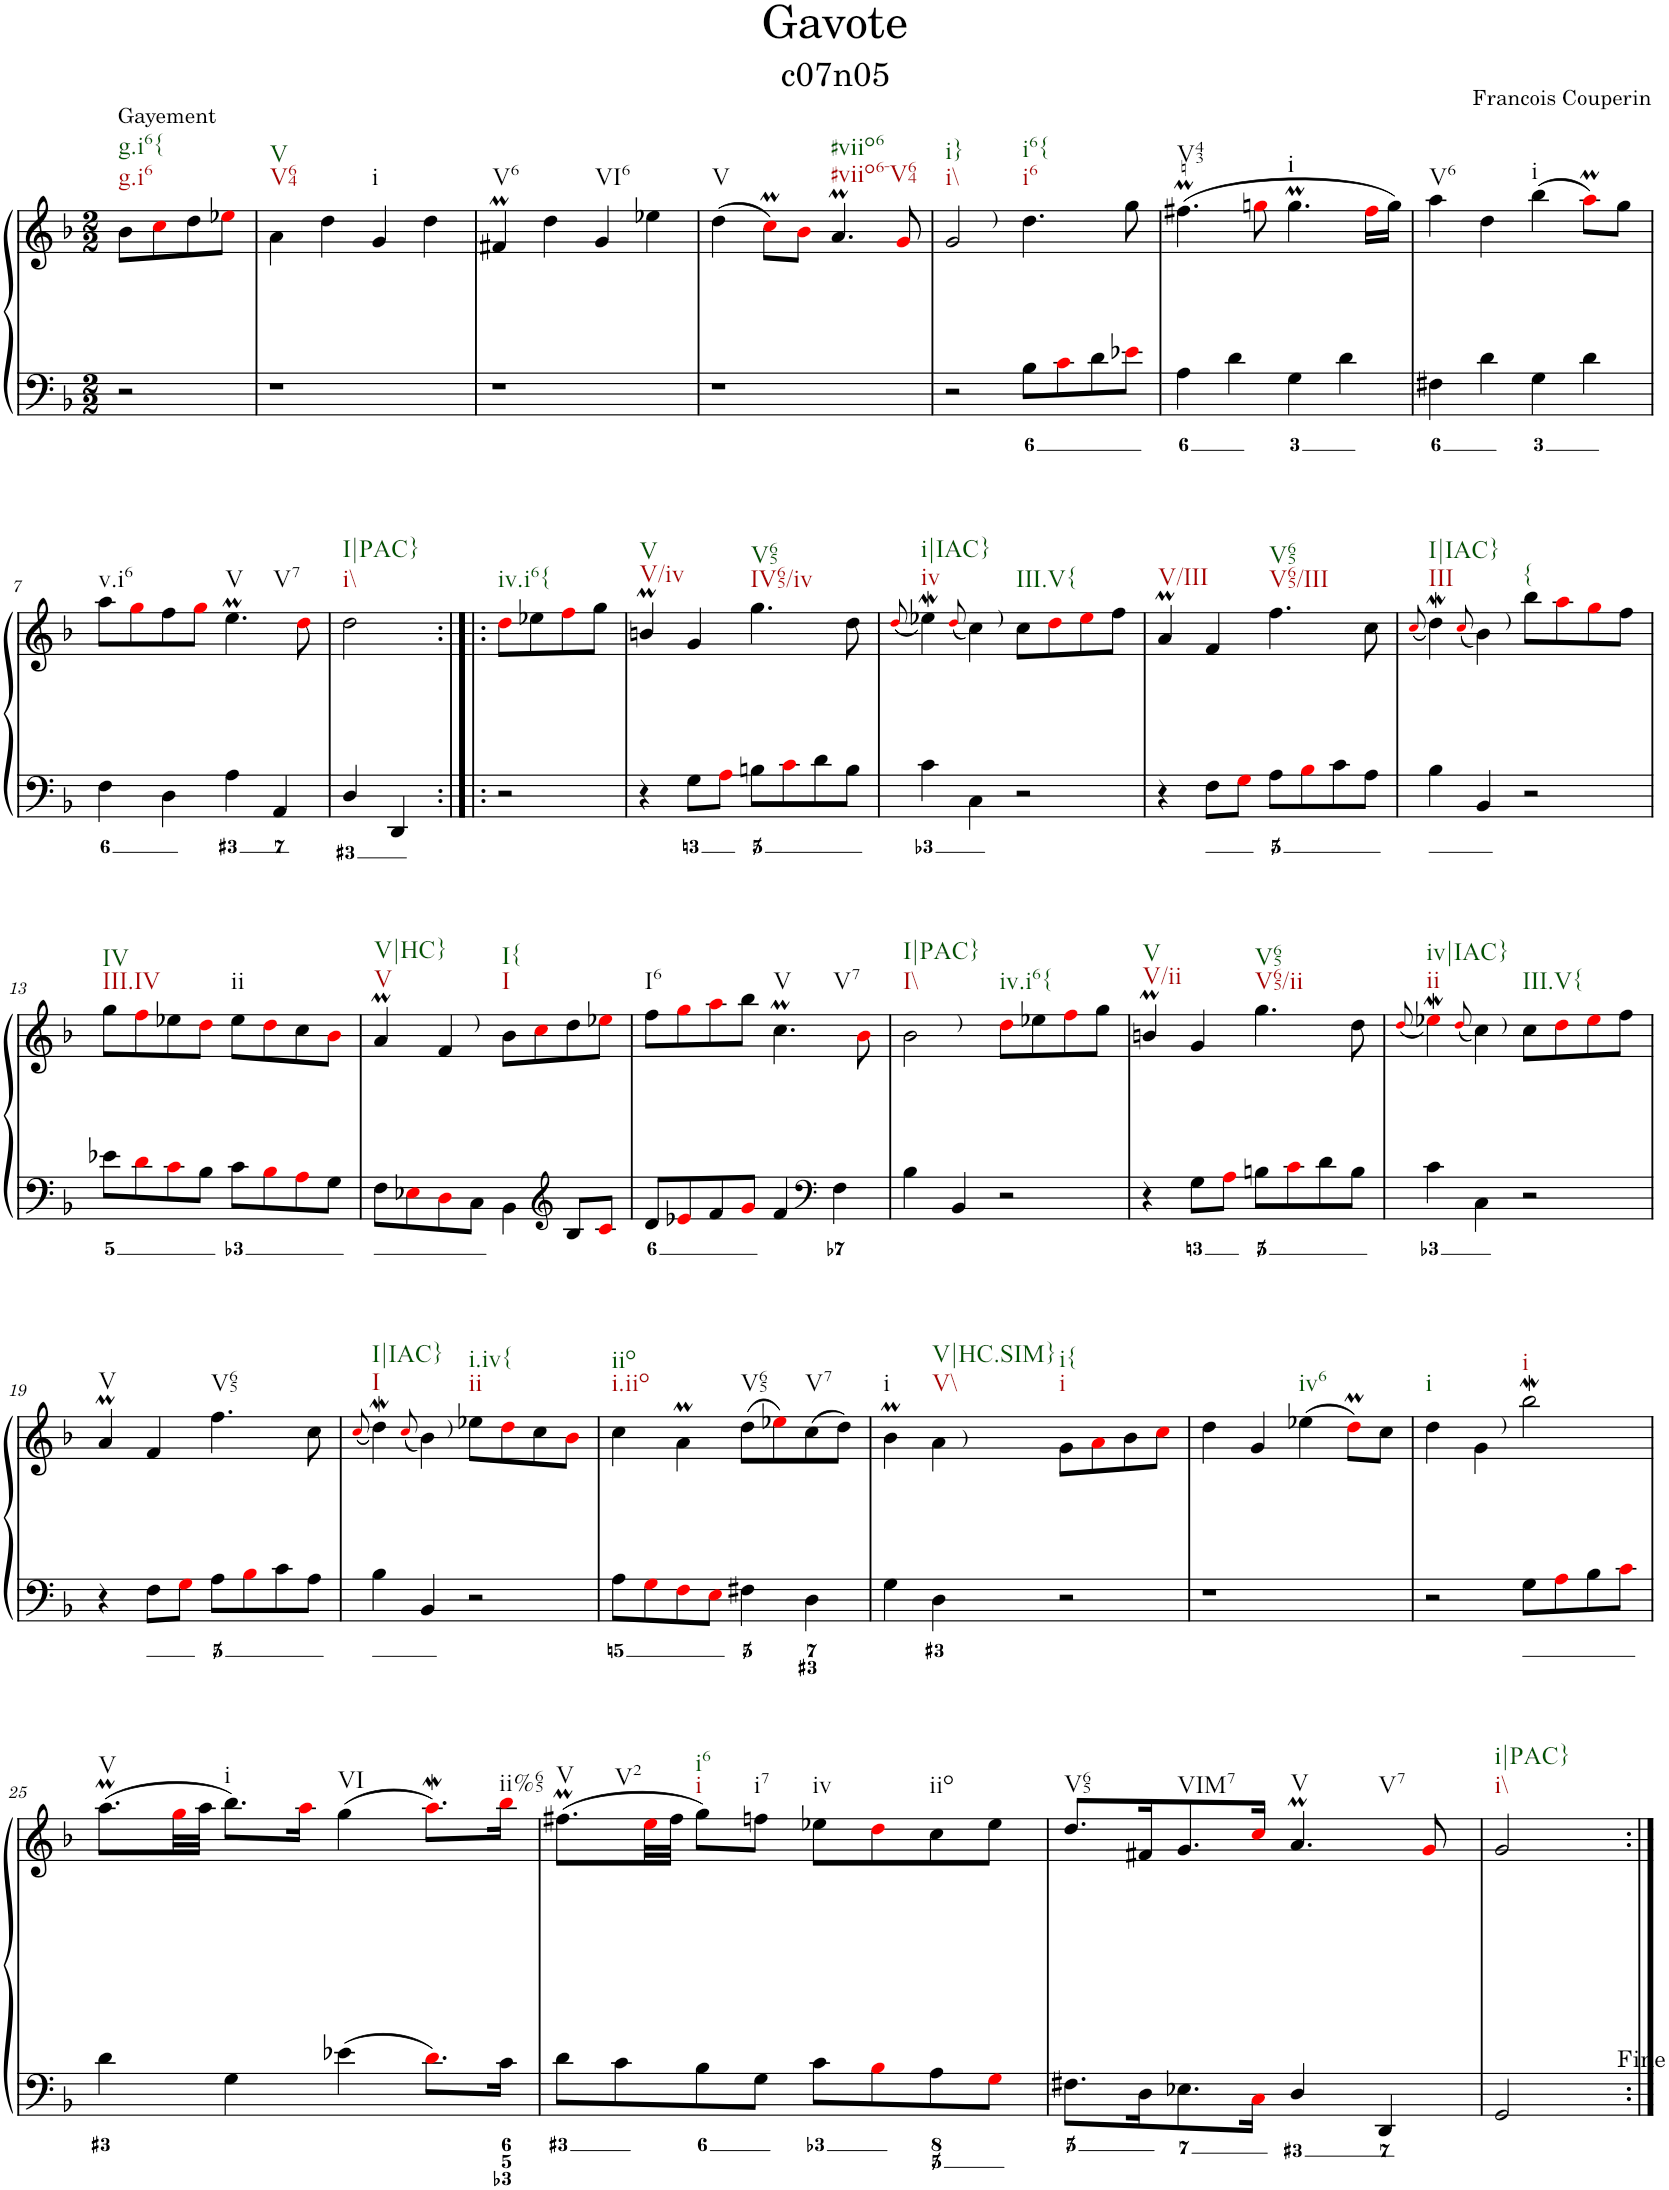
**kern	**kern
*part1	*part1
*staff2	*staff1
*I"Piano	*
*I'Pno.	*
*clefF4	*clefG2
*k[b-]	*k[b-]
*M2/2	*M2/2
=	=
!	!LO:TX:a:t=Gayement
!	!LO:TX:b:t=g.i6
!	!LO:TX:b:t=g.i6{
2r	8b-\L
.	8cci\
.	8dd\
.	8ee-Xi\J
=1	=1
!	!LO:TX:b:t=V64
!	!LO:TX:b:t=V
1r	4a\
.	4dd\
!	!LO:TX:b:t=i
.	4g/
.	4dd\
=2	=2
!	!LO:TX:b:t=V6
1r	4f#Xm/
.	4dd\
!	!LO:TX:b:t=VI6
.	4g/
.	4ee-X\
=3	=3
!	!LO:TX:b:t=V
1r	(4dd\
.	8ccMi\L)
.	8b-i\J
!	!LO:TX:b:t=#viio6-V64
!	!LO:TX:b:t=#viio6
.	4.am/
.	8gi/
=4	=4
!	!LO:TX:a:t=)
!	!LO:TX:b:t=i\\
!	!LO:TX:b:t=i}
2r	2g/
!	!LO:TX:b:t=i6
!	!LO:TX:b:t=i6{
8B-\L	4.dd\
8ci\	.
8d\	.
8e-Xi\J	8gg\
=5	=5
!	!LO:TX:b:t=V43
4A\	(4.ff#Xm\
4d\	.
.	8ggni\
!	!LO:TX:b:t=i
4G\	4.ggM\
4d\	.
.	16ff#i\LL
.	16gg\JJ)
=6	=6
!	!LO:TX:b:t=V6
4F#X\	4aa\
4d\	4dd\
!	!LO:TX:b:t=i
4G\	(4bb-\
4d\	8aami\L)
.	8gg\J
!!LO:LB:g=z
=7	=7
!	!LO:TX:b:t=v.i6
4F\	8aa\L
.	8ggi\
4D\	8ff\
.	8ggi\J
!	!LO:TX:b:t=V
!	!LO:TX:b:t=V7
4A\	4.eem\
4AA/	.
.	8ddi\
=8	=8
!	!LO:TX:b:t=i\\
!	!LO:TX:b:t=I|PAC}
4D/	2dd\
4DD/	.
=8X1:|!|:	=8X1:|!|:
!	!LO:TX:b:t=iv.i6{
2r	8ddi\L
.	8ee-X\
.	8ffi\
.	8gg\J
=9	=9
!	!LO:TX:b:t=V/iv
!	!LO:TX:b:t=V
4r	4bnm/
8G\L	4g/
8Ai\J	.
!	!LO:TX:b:t=IV65/iv
!	!LO:TX:b:t=V65
8Bn\L	4.gg\
8ci\	.
8d\	.
8B\J	8dd\
=10	=10
.	(8qddi/
!	!LO:TX:b:t=iv
!	!LO:TX:b:t=i|IAC}
4c\	4ee-Xw\)
.	(8qddi/
!	!LO:TX:a:t=)
4C\	4cc\)
!	!LO:TX:b:t=III.V{
2r	8cc\L
.	8ddi\
.	8ee-i\
.	8ff\J
=11	=11
!	!LO:TX:b:t=V/III
4r	4am/
8F\L	4f/
8Gi\J	.
!	!LO:TX:b:t=V65/III
!	!LO:TX:b:t=V65
8A\L	4.ff\
8B-i\	.
8c\	.
8A\J	8cc\
=12	=12
.	(8qcci/
!	!LO:TX:b:t=III
!	!LO:TX:b:t=I|IAC}
4B-\	4ddW\)
.	(8qcci/
!	!LO:TX:a:t=)
4BB-/	4b-\)
!	!LO:TX:b:t={
2r	8bb-\L
.	8aai\
.	8ggi\
.	8ff\J
!!LO:LB:g=z
=13	=13
!	!LO:TX:b:t=III.IV
!	!LO:TX:b:t=IV
8e-X\L	8gg\L
8di\	8ffi\
8ci\	8ee-X\
8B-\J	8ddi\J
!	!LO:TX:b:t=ii
8c\L	8ee-\L
8B-i\	8ddi\
8Ai\	8cc\
8G\J	8b-i\J
=14	=14
!	!LO:TX:b:t=V
!	!LO:TX:b:t=V|HC}
8F\L	4am/
8E-Xi\	.
!	!LO:TX:a:t=)
8Di\	4f/
8C\J	.
!	!LO:TX:b:t=I
!	!LO:TX:b:t=I{
4BB-\	8b-\L
.	8cci\
*clefG2	*
8B-/L	8dd\
8ci/J	8ee-Xi\J
=15	=15
!	!LO:TX:b:t=I6
8d/L	8ff\L
8e-Xi/	8ggi\
8f/	8aai\
8gi/J	8bb-\J
!	!LO:TX:b:t=V
!	!LO:TX:b:t=V7
4f/	4.ccM\
*clefF4	*
4F\	.
.	8b-i\
=16	=16
!	!LO:TX:a:t=)
!	!LO:TX:b:t=I\\
!	!LO:TX:b:t=I|PAC}
4B-\	2b-\
4BB-/	.
!	!LO:TX:b:t=iv.i6{
2r	8ddi\L
.	8ee-X\
.	8ffi\
.	8gg\J
=17	=17
!	!LO:TX:b:t=V/ii
!	!LO:TX:b:t=V
4r	4bnm/
8G\L	4g/
8Ai\J	.
!	!LO:TX:b:t=V65/ii
!	!LO:TX:b:t=V65
8Bn\L	4.gg\
8ci\	.
8d\	.
8B\J	8dd\
=18	=18
.	(8qddi/
!	!LO:TX:b:t=ii
!	!LO:TX:b:t=iv|IAC}
4c\	4ee-Xwi\)
.	(8qddi/
!	!LO:TX:a:t=)
4C\	4cc\)
!	!LO:TX:b:t=III.V{
2r	8cc\L
.	8ddi\
.	8ee-i\
.	8ff\J
!!LO:LB:g=z
=19	=19
!	!LO:TX:b:t=V
4r	4am/
8F\L	4f/
8Gi\J	.
!	!LO:TX:b:t=V65
8A\L	4.ff\
8B-i\	.
8c\	.
8A\J	8cc\
=20	=20
.	(8qcci/
!	!LO:TX:b:t=I
!	!LO:TX:b:t=I|IAC}
4B-\	4ddW\)
.	(8qcci/
!	!LO:TX:a:t=)
4BB-/	4b-\)
!	!LO:TX:b:t=ii
!	!LO:TX:b:t=i.iv{
2r	8ee-X\L
.	8ddi\
.	8cc\
.	8b-i\J
=21	=21
!	!LO:TX:b:t=i.iio
!	!LO:TX:b:t=iio
8A\L	4cc\
8Gi\	.
8Fi\	4am\
8Ei\J	.
!	!LO:TX:b:t=V65
4F#X\	(8dd\L
.	8ee-Xi\)
!	!LO:TX:b:t=V7
4D\	(8cc\
.	8dd\J)
=22	=22
!	!LO:TX:b:t=i
4G\	4b-M\
!	!LO:TX:a:t=)
!	!LO:TX:b:t=V\\
!	!LO:TX:b:t=V|HC.SIM}
4D\	4a\
!	!LO:TX:b:t=i
!	!LO:TX:b:t=i{
2r	8g\L
.	8ai\
.	8b-\
.	8cci\J
=23	=23
1r	4dd\
.	4g/
!	!LO:TX:b:t=iv6
.	(4ee-X\
.	8ddMi\L)
.	8cc\J
=24	=24
!	!LO:TX:b:t=i
2r	4dd\
!	!LO:TX:a:t=)
.	4g\
!	!LO:TX:b:t=i
8G\L	2bb-w\
8Ai\	.
8B-\	.
8ci\J	.
!!LO:LB:g=z
=25	=25
!	!LO:TX:b:t=V
4d\	(8.aam\L
.	32ggi\LL
.	32aa\JJJ
!	!LO:TX:b:t=i
4G\	8.bb-\L)
.	16aai\Jk
!	!LO:TX:b:t=VI
4e-X\	(4gg\
8.di\L	8.aaWi\L)
!	!LO:TX:b:t=ii%65
16c\Jk	16bb-i\Jk
=26	=26
!	!LO:TX:b:t=V
!	!LO:TX:b:t=V2
8d\L	(8.ff#Xm\L
8c\	.
.	32eei\LL
.	32ff#\JJJ
!	!LO:TX:b:t=i
!	!LO:TX:b:t=i6
8B-\	8gg\L)
!	!LO:TX:b:t=i7
8G\J	8ffn\J
!	!LO:TX:b:t=iv
8c\L	8ee-X\L
8B-i\	8ddi\
!	!LO:TX:b:t=iio
8A\	8cc\
8Gi\J	8ee-\J
=27	=27
!	!LO:TX:b:t=V65
8.F#X\L	8.dd/L
16D\K	16f#X/K
!	!LO:TX:b:t=VIM7
8.E-X\	8.g/
16Ci\Jk	16cci/Jk
!	!LO:TX:b:t=V
!	!LO:TX:b:t=V7
4D/	4.am/
4DD/	.
.	8gi/
=28	=28
!	!LO:TX:b:t=i\\
!	!LO:TX:b:t=i|PAC}
2GG/	2g/
=:|!	=:|!
*-	*-
